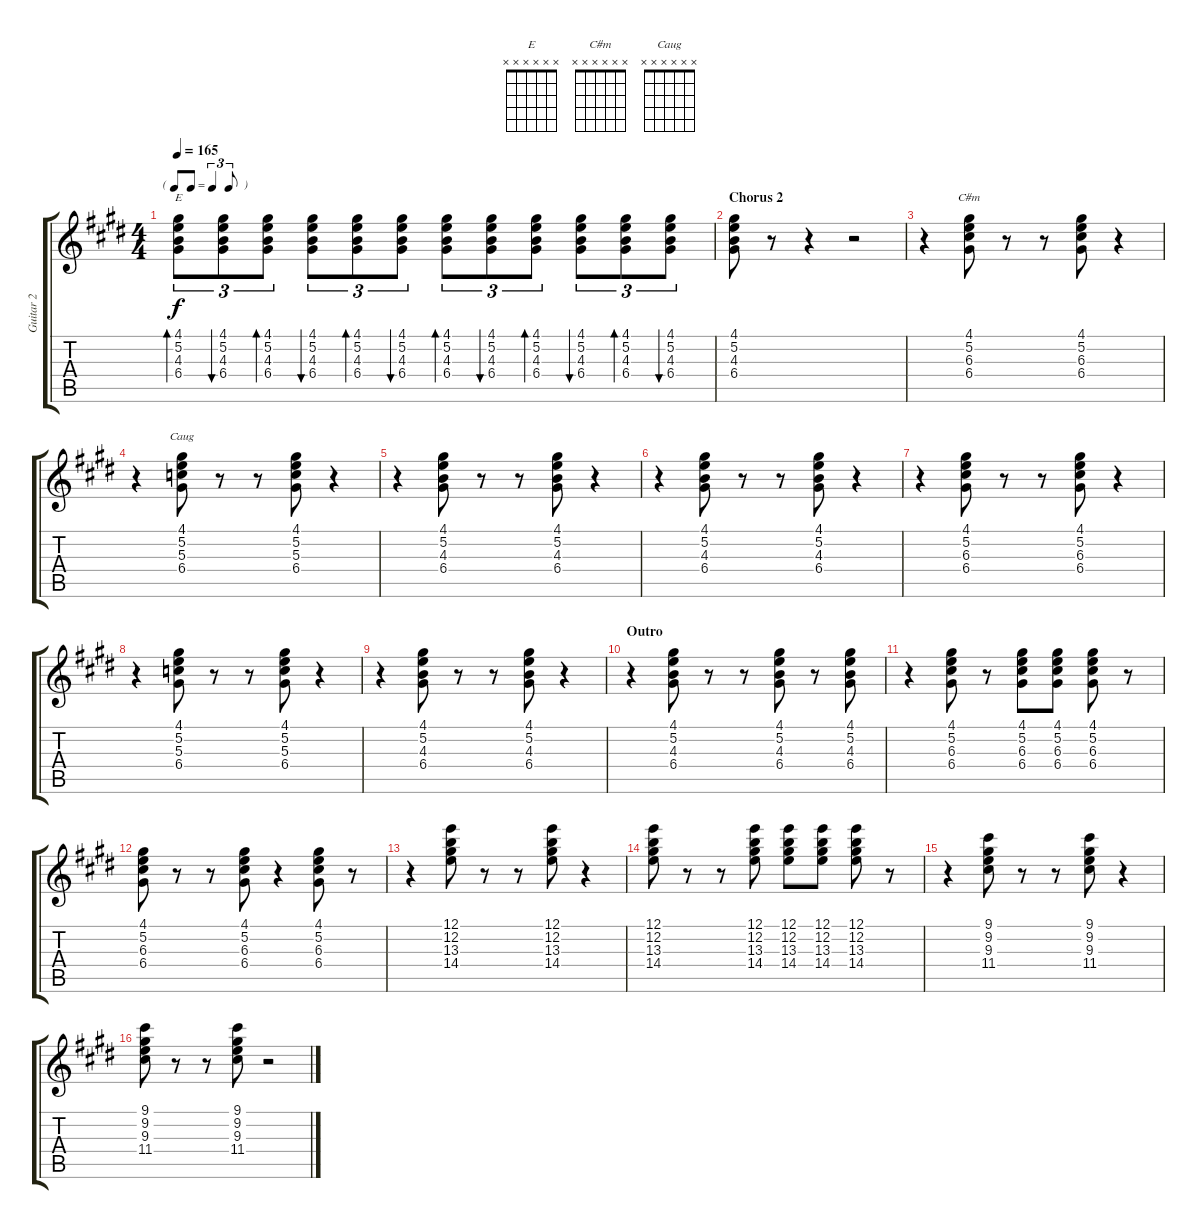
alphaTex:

\track ("Guitar 2" "Guitar 2") {instrument electricguitarjazz}
\staff {score tabs}
\tuning (E4 B3 G3 D3 A2 E2) {hide}
\chord ("E" x x x x x x)
\chord ("C#m" x x x x x x)
\chord ("Caug" x x x x x x)
\ts (4 4)
\tf triplet8th
\tempo 165
\clef g2
\ks e
(4.1 5.2 4.3 6.4).8{tu (3 2) bd 60 ch "E" dy f} (4.1 5.2 4.3 6.4).8{tu (3 2) bu 60} (4.1 5.2 4.3 6.4).8{tu (3 2) bd 60} (4.1 5.2 4.3 6.4).8{tu (3 2) bu 60} (4.1 5.2 4.3 6.4).8{tu (3 2) bd 60} (4.1 5.2 4.3 6.4).8{tu (3 2) bu 60} (4.1 5.2 4.3 6.4).8{tu (3 2) bd 60} (4.1 5.2 4.3 6.4).8{tu (3 2) bu 60} (4.1 5.2 4.3 6.4).8{tu (3 2) bd 60} (4.1 5.2 4.3 6.4).8{tu (3 2) bu 60} (4.1 5.2 4.3 6.4).8{tu (3 2) bd 60} (4.1 5.2 4.3 6.4).8{tu (3 2) bu 60} |
\section ("" "Chorus 2")
(4.1 5.2 4.3 6.4).8 r.8 r.4 r.2 |
r.4 (4.1 5.2 6.3 6.4).8{ch "C#m"} r.8 r.8 (4.1 5.2 6.3 6.4).8 r.4 |
r.4 (4.1 5.2 5.3 6.4).8{ch "Caug"} r.8 r.8 (4.1 5.2 5.3 6.4).8 r.4 |
r.4 (4.1 5.2 4.3 6.4).8 r.8 r.8 (4.1 5.2 4.3 6.4).8 r.4 |
r.4 (4.1 5.2 4.3 6.4).8 r.8 r.8 (4.1 5.2 4.3 6.4).8 r.4 |
r.4 (4.1 5.2 6.3 6.4).8 r.8 r.8 (4.1 5.2 6.3 6.4).8 r.4 |
r.4 (4.1 5.2 5.3 6.4).8 r.8 r.8 (4.1 5.2 5.3 6.4).8 r.4 |
r.4 (4.1 5.2 4.3 6.4).8 r.8 r.8 (4.1 5.2 4.3 6.4).8 r.4 |
\section ("" "Outro")
r.4 (4.1 5.2 4.3 6.4).8 r.8 r.8 (4.1 5.2 4.3 6.4).8 r.8 (4.1 5.2 4.3 6.4).8 |
r.4 (4.1 5.2 6.3 6.4).8 r.8 (4.1 5.2 6.3 6.4).8 (4.1 5.2 6.3 6.4).8 (4.1 5.2 6.3 6.4).8 r.8 |
(4.1 5.2 6.3 6.4).8 r.8 r.8 (4.1 5.2 6.3 6.4).8 r.4 (4.1 5.2 6.3 6.4).8 r.8 |
r.4 (12.1 12.2 13.3 14.4).8 r.8 r.8 (12.1 12.2 13.3 14.4).8 r.4 |
(12.1 12.2 13.3 14.4).8 r.8 r.8 (12.1 12.2 13.3 14.4).8 (12.1 12.2 13.3 14.4).8 (12.1 12.2 13.3 14.4).8 (12.1 12.2 13.3 14.4).8 r.8 |
r.4 (9.1 9.2 9.3 11.4).8 r.8 r.8 (9.1 9.2 9.3 11.4).8 r.4 |
(9.1 9.2 9.3 11.4).8 r.8 r.8 (9.1 9.2 9.3 11.4).8 r.2
